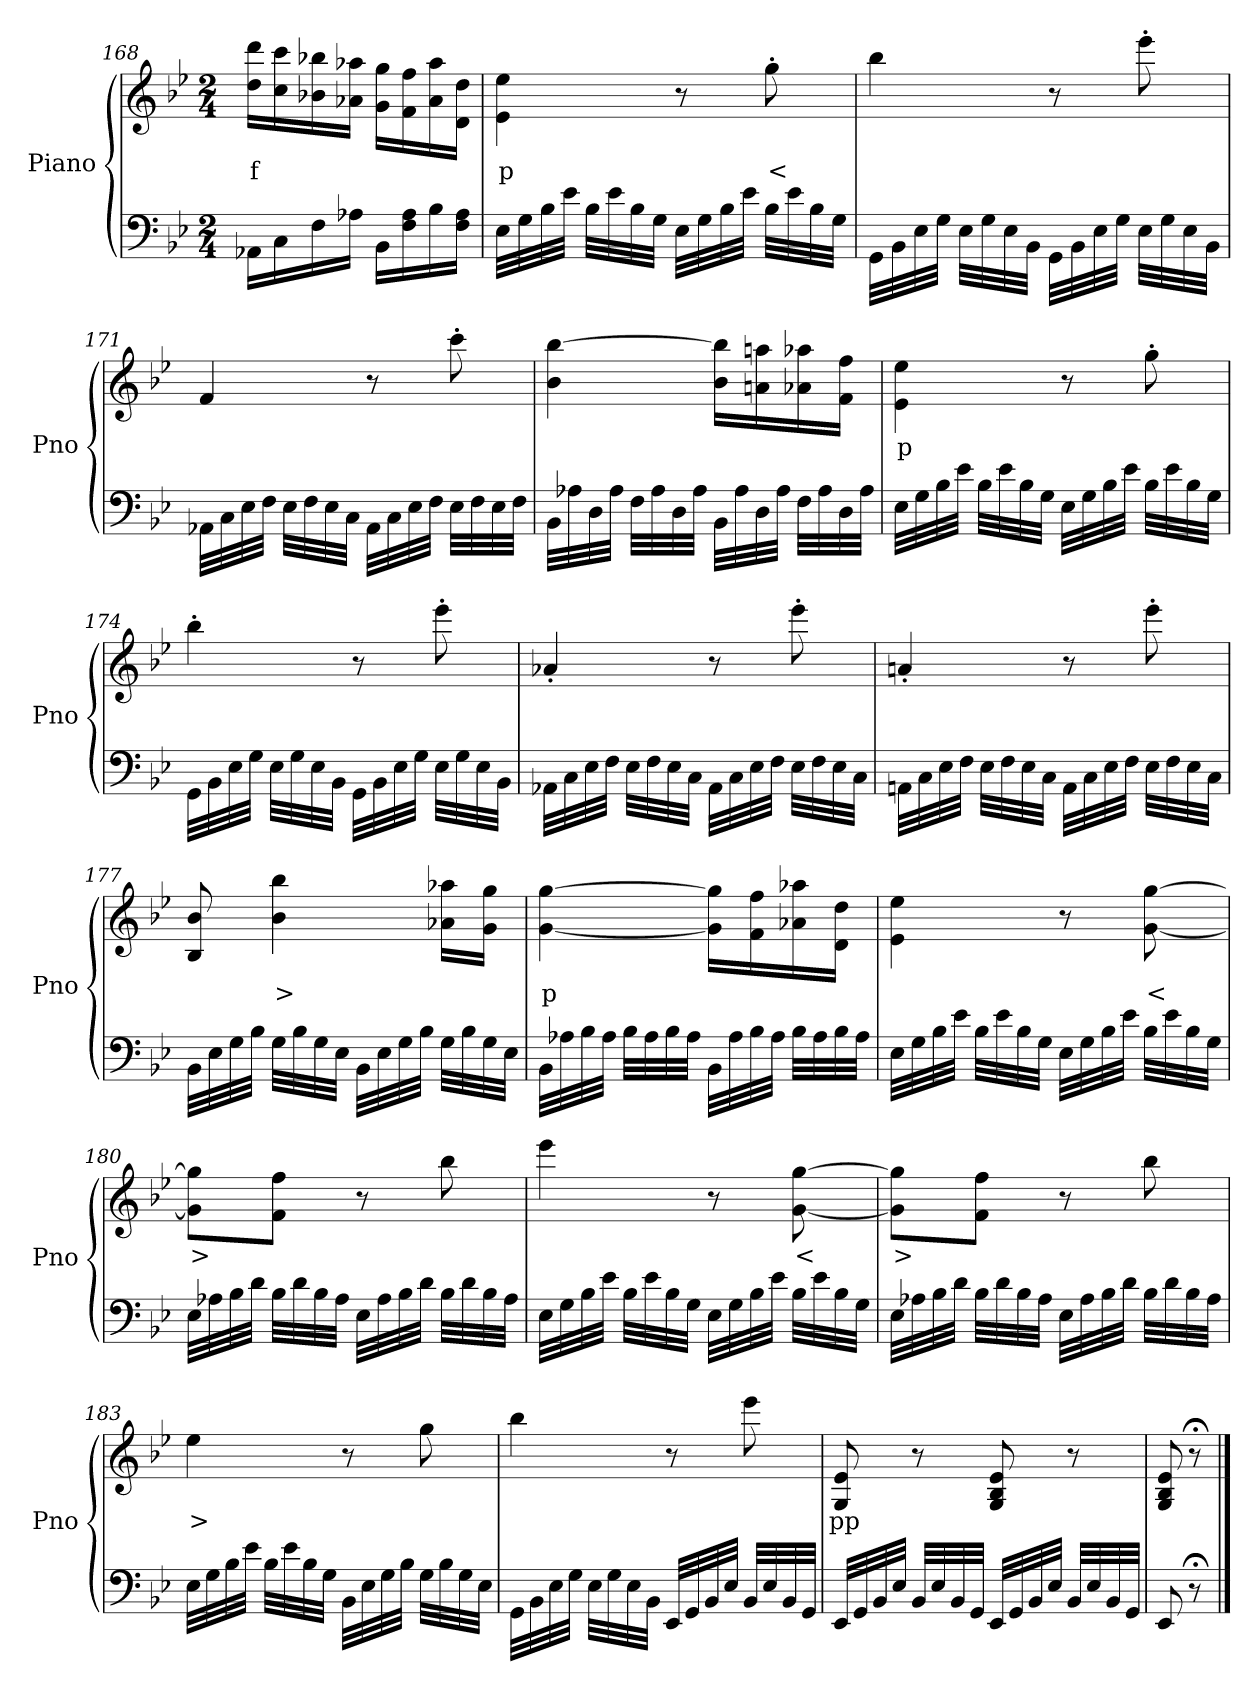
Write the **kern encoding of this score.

**kern	**kern	**text
*part2	*part1	*part1
*staff2	*staff1	*staff1
*I"Piano	*I"Piano	*
*I'Pno	*I'Pno	*
*clefF4	*clefG2	*
*k[b-e-]	*k[b-e-]	*
*M2/4	*M2/4	*
=168	=168	=168
!	!	!LO:LY:b
16AA-X\LL	16dd\ 16ddd\LL	f
16C\	16cc\ 16ccc\	.
16F\	16b-X\ 16bb-X\	.
16A-X\JJ	16a-X\ 16aa-X\JJ	.
16BB-\LL	16g\ 16gg\LL	.
16F\ 16A-\	16f\ 16ff\	.
16B-\	16a-\ 16aa-\	.
16F\ 16A-\JJ	16d\ 16dd\JJ	.
!!LO:PB:g=z
=169	=169	=169
!	!	!LO:LY:b
32E-\LLL	4e-\ 4ee-\	p
32G\	.	.
32B-\	.	.
32e-\JJJ	.	.
32B-\LLL	.	.
32e-\	.	.
32B-\	.	.
32G\JJJ	.	.
32E-\LLL	8r	.
32G\	.	.
32B-\	.	.
32e-\JJJ	.	.
!	!	!LO:LY:b
32B-\LLL	8gg'\	<
32e-\	.	.
32B-\	.	.
32G\JJJ	.	.
=170	=170	=170
32GG\LLL	4bb-\	.
32BB-\	.	.
32E-\	.	.
32G\JJJ	.	.
32E-\LLL	.	.
32G\	.	.
32E-\	.	.
32BB-\JJJ	.	.
32GG\LLL	8r	.
32BB-\	.	.
32E-\	.	.
32G\JJJ	.	.
32E-\LLL	8eee-'\	.
32G\	.	.
32E-\	.	.
32BB-\JJJ	.	.
=171	=171	=171
32AA-X\LLL	4f/	.
32C\	.	.
32E-\	.	.
32F\JJJ	.	.
32E-\LLL	.	.
32F\	.	.
32E-\	.	.
32C\JJJ	.	.
32AA-\LLL	8r	.
32C\	.	.
32E-\	.	.
32F\JJJ	.	.
32E-\LLL	8ccc'\	.
32F\	.	.
32E-\	.	.
32F\JJJ	.	.
!!LO:LB:g=z
=172	=172	=172
32BB-\LLL	4b-\ [4bb-\	.
32A-X\	.	.
32D\	.	.
32A-\JJJ	.	.
32F\LLL	.	.
32A-\	.	.
32D\	.	.
32A-\JJJ	.	.
32BB-\LLL	16b-\ 16bb-\]LL	.
32A-\	.	.
32D\	16an\ 16aan\	.
32A-\JJJ	.	.
32F\LLL	16a-X\ 16aa-X\	.
32A-\	.	.
32D\	16f\ 16ff\JJ	.
32A-\JJJ	.	.
=173	=173	=173
!	!	!LO:LY:b
32E-\LLL	4e-\ 4ee-\	p
32G\	.	.
32B-\	.	.
32e-\JJJ	.	.
32B-\LLL	.	.
32e-\	.	.
32B-\	.	.
32G\JJJ	.	.
32E-\LLL	8r	.
32G\	.	.
32B-\	.	.
32e-\JJJ	.	.
32B-\LLL	8gg'\	.
32e-\	.	.
32B-\	.	.
32G\JJJ	.	.
=174	=174	=174
32GG\LLL	4bb-'\	.
32BB-\	.	.
32E-\	.	.
32G\JJJ	.	.
32E-\LLL	.	.
32G\	.	.
32E-\	.	.
32BB-\JJJ	.	.
32GG\LLL	8r	.
32BB-\	.	.
32E-\	.	.
32G\JJJ	.	.
32E-\LLL	8eee-'\	.
32G\	.	.
32E-\	.	.
32BB-\JJJ	.	.
!!LO:LB:g=z
=175	=175	=175
32AA-X\LLL	4a-X'/	.
32C\	.	.
32E-\	.	.
32F\JJJ	.	.
32E-\LLL	.	.
32F\	.	.
32E-\	.	.
32C\JJJ	.	.
32AA-\LLL	8r	.
32C\	.	.
32E-\	.	.
32F\JJJ	.	.
32E-\LLL	8eee-'\	.
32F\	.	.
32E-\	.	.
32C\JJJ	.	.
=176	=176	=176
32AAn\LLL	4an'/	.
32C\	.	.
32E-\	.	.
32F\JJJ	.	.
32E-\LLL	.	.
32F\	.	.
32E-\	.	.
32C\JJJ	.	.
32AA\LLL	8r	.
32C\	.	.
32E-\	.	.
32F\JJJ	.	.
32E-\LLL	8eee-'\	.
32F\	.	.
32E-\	.	.
32C\JJJ	.	.
=177	=177	=177
32BB-\LLL	8B-/ 8b-/	.
32E-\	.	.
32G\	.	.
32B-\JJJ	.	.
!	!	!LO:LY:b
32G\LLL	4b-\ 4bb-\	>
32B-\	.	.
32G\	.	.
32E-\JJJ	.	.
32BB-\LLL	.	.
32E-\	.	.
32G\	.	.
32B-\JJJ	.	.
32G\LLL	16a-X\ 16aa-X\LL	.
32B-\	.	.
32G\	16g\ 16gg\JJ	.
32E-\JJJ	.	.
!!LO:LB:g=z
=178	=178	=178
!	!	!LO:LY:b
32BB-\LLL	[4g\ [4gg\	p
32A-X\	.	.
32B-\	.	.
32A-\JJJ	.	.
32B-\LLL	.	.
32A-\	.	.
32B-\	.	.
32A-\JJJ	.	.
32BB-\LLL	16g\] 16gg\]LL	.
32A-\	.	.
32B-\	16f\ 16ff\	.
32A-\JJJ	.	.
32B-\LLL	16a-X\ 16aa-X\	.
32A-\	.	.
32B-\	16d\ 16dd\JJ	.
32A-\JJJ	.	.
=179	=179	=179
32E-\LLL	4e-\ 4ee-\	.
32G\	.	.
32B-\	.	.
32e-\JJJ	.	.
32B-\LLL	.	.
32e-\	.	.
32B-\	.	.
32G\JJJ	.	.
32E-\LLL	8r	.
32G\	.	.
32B-\	.	.
32e-\JJJ	.	.
!	!	!LO:LY:b
32B-\LLL	[8g\ [8gg\	<
32e-\	.	.
32B-\	.	.
32G\JJJ	.	.
=180	=180	=180
!	!	!LO:LY:b
32E-\LLL	8g\] 8gg\]L	>
32A-X\	.	.
32B-\	.	.
32d\JJJ	.	.
32B-\LLL	8f\ 8ff\J	.
32d\	.	.
32B-\	.	.
32A-\JJJ	.	.
32E-\LLL	8r	.
32A-\	.	.
32B-\	.	.
32d\JJJ	.	.
32B-\LLL	8bb-\	.
32d\	.	.
32B-\	.	.
32A-\JJJ	.	.
!!LO:LB:g=z
=181	=181	=181
32E-\LLL	4eee-\	.
32G\	.	.
32B-\	.	.
32e-\JJJ	.	.
32B-\LLL	.	.
32e-\	.	.
32B-\	.	.
32G\JJJ	.	.
32E-\LLL	8r	.
32G\	.	.
32B-\	.	.
32e-\JJJ	.	.
!	!	!LO:LY:b
32B-\LLL	[8g\ [8gg\	<
32e-\	.	.
32B-\	.	.
32G\JJJ	.	.
=182	=182	=182
!	!	!LO:LY:b
32E-\LLL	8g\] 8gg\]L	>
32A-X\	.	.
32B-\	.	.
32d\JJJ	.	.
32B-\LLL	8f\ 8ff\J	.
32d\	.	.
32B-\	.	.
32A-\JJJ	.	.
32E-\LLL	8r	.
32A-\	.	.
32B-\	.	.
32d\JJJ	.	.
32B-\LLL	8bb-\	.
32d\	.	.
32B-\	.	.
32A-\JJJ	.	.
=183	=183	=183
!	!	!LO:LY:b
32E-\LLL	4ee-\	>
32G\	.	.
32B-\	.	.
32e-\JJJ	.	.
32B-\LLL	.	.
32e-\	.	.
32B-\	.	.
32G\JJJ	.	.
32BB-\LLL	8r	.
32E-\	.	.
32G\	.	.
32B-\JJJ	.	.
32G\LLL	8gg\	.
32B-\	.	.
32G\	.	.
32E-\JJJ	.	.
!!LO:LB:g=z
=184	=184	=184
32GG\LLL	4bb-\	.
32BB-\	.	.
32E-\	.	.
32G\JJJ	.	.
32E-\LLL	.	.
32G\	.	.
32E-\	.	.
32BB-\JJJ	.	.
32EE-/LLL	8r	.
32GG/	.	.
32BB-/	.	.
32E-/JJJ	.	.
32BB-/LLL	8eee-\	.
32E-/	.	.
32BB-/	.	.
32GG/JJJ	.	.
=185	=185	=185
!	!	!LO:LY:b
32EE-/LLL	8G/ 8e-/	pp
32GG/	.	.
32BB-/	.	.
32E-/JJJ	.	.
32BB-/LLL	8r	.
32E-/	.	.
32BB-/	.	.
32GG/JJJ	.	.
32EE-/LLL	8G/ 8B-/ 8e-/	.
32GG/	.	.
32BB-/	.	.
32E-/JJJ	.	.
32BB-/LLL	8r	.
32E-/	.	.
32BB-/	.	.
32GG/JJJ	.	.
=186	=186	=186
8EE-/	8G/ 8B-/ 8e-/	.
8r;<	8r;<	.
==	==	==
*-	*-	*-
